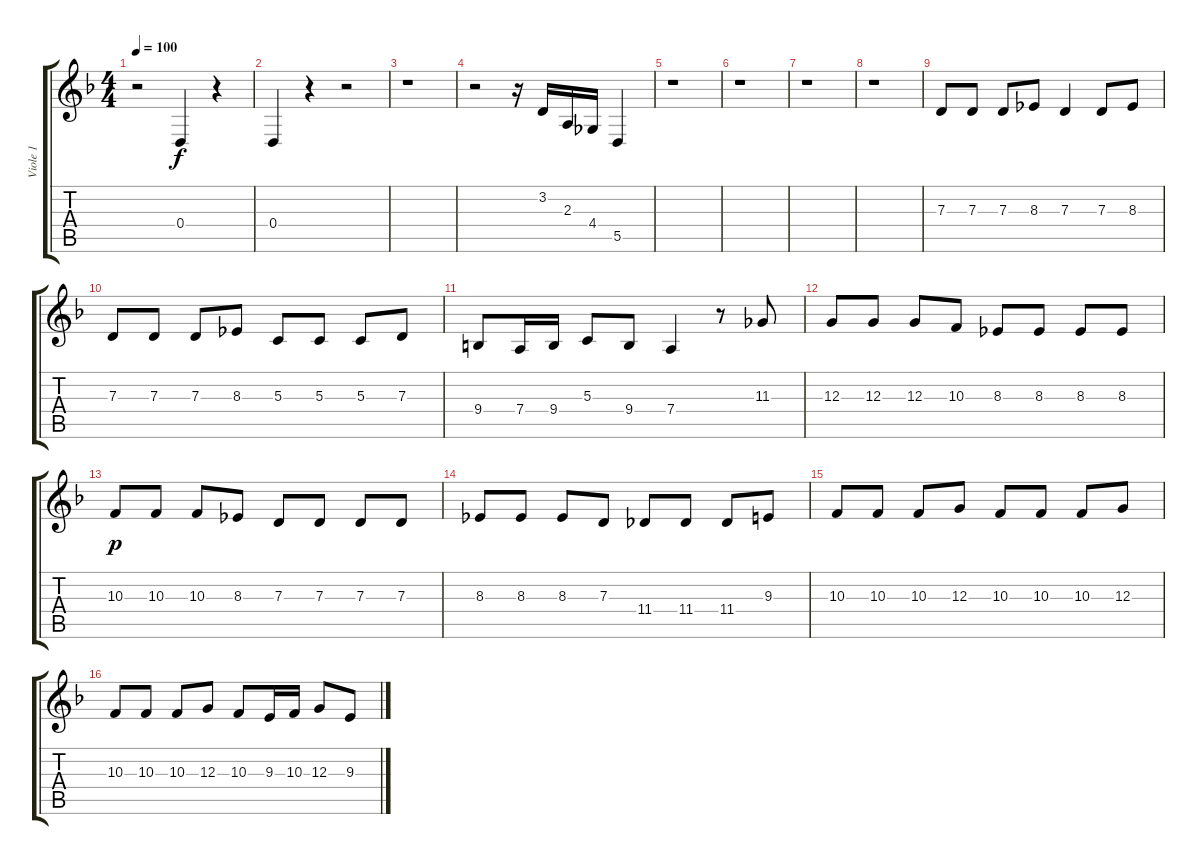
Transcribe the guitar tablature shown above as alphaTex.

\track ("Viole 1" "Viole 1") {instrument violin}
\staff {score tabs}
\tuning (E4 B3 G3 D3 A2 E2) {hide}
\ts (4 4)
\tempo 100
\clef g2
\ks f
r.2{dy f} 0.4.4 r.4 |
0.4.4 r.4 r.2 |
r.1 |
r.2 r.16 3.2.16 2.3.16 4.4.16 5.5.4 |
r.1 |
r.1 |
r.1 |
r.1 |
7.3.8 7.3.8 7.3.8 8.3.8 7.3.4 7.3.8 8.3.8 |
7.3.8 7.3.8 7.3.8 8.3.8 5.3.8 5.3.8 5.3.8 7.3.8 |
9.4.8 7.4.16 9.4.16 5.3.8 9.4.8 7.4.4 r.8 11.3.8 |
12.3.8 12.3.8 12.3.8 10.3.8 8.3.8 8.3.8 8.3.8 8.3.8 |
10.3.8{dy p} 10.3.8 10.3.8 8.3.8 7.3.8 7.3.8 7.3.8 7.3.8 |
8.3.8 8.3.8 8.3.8 7.3.8 11.4.8 11.4.8 11.4.8 9.3.8 |
10.3.8 10.3.8 10.3.8 12.3.8 10.3.8 10.3.8 10.3.8 12.3.8 |
10.3.8 10.3.8 10.3.8 12.3.8 10.3.8 9.3.16 10.3.16 12.3.8 9.3.8
